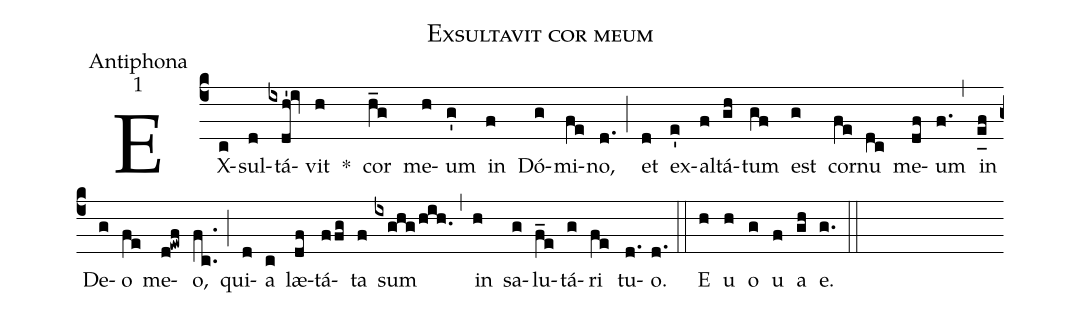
name:Exsultavit cor meum;
office-part:Antiphona;
mode:1;
%%
(c4) EX(c)sul(d)tá(ixdh'!iv)vit(h) *() cor(h_g) me(h)um(g') in(f) Dó(g)mi(fe)no,(d.) (;) et(d) ex(e')al(f)tá(gh)tum(gf) est(g) cor(fe)nu(dc) me(df)um(f.) (,) in(e_[uh:l]f) De(g)o(fe) me(d!ewf)o,(fc..) (;) qui(d)a(c) læ(df)tá(ffg)ta(f) sum(ixghg/hih.) (,) in(h) sa(g)lu(f_e)tá(g)ri(fe) tu(d.)o.(d.) (::) <eu>E(h) u(h) o(g) u(f) a(gh) e.</eu>(g.) (::)
